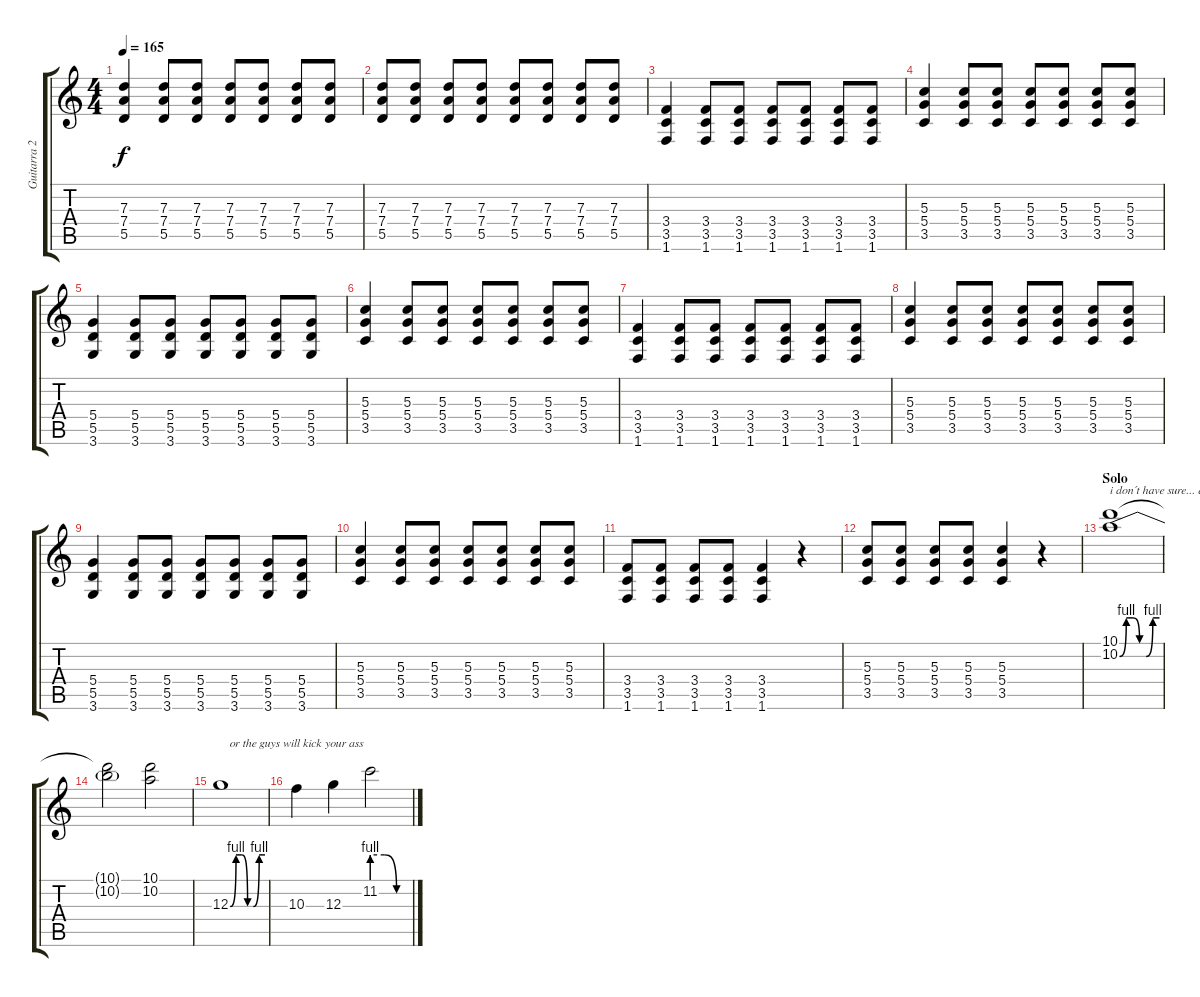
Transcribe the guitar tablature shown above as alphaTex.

\track ("Guitarra 2 - Erik" "Guitarra 2") {instrument distortionguitar}
\staff {score tabs}
\tuning (E4 B3 G3 D3 A2 E2) {hide}
\ts (4 4)
\tempo 165
\clef g2
\ks c
(7.3 7.4 5.5).4{dy f} (7.3 7.4 5.5).8 (7.3 7.4 5.5).8 (7.3 7.4 5.5).8 (7.3 7.4 5.5).8 (7.3 7.4 5.5).8 (7.3 7.4 5.5).8 |
(7.3 7.4 5.5).8 (7.3 7.4 5.5).8 (7.3 7.4 5.5).8 (7.3 7.4 5.5).8 (7.3 7.4 5.5).8 (7.3 7.4 5.5).8 (7.3 7.4 5.5).8 (7.3 7.4 5.5).8 |
(3.4 3.5 1.6).4 (3.4 3.5 1.6).8 (3.4 3.5 1.6).8 (3.4 3.5 1.6).8 (3.4 3.5 1.6).8 (3.4 3.5 1.6).8 (3.4 3.5 1.6).8 |
(5.3 5.4 3.5).4 (5.3 5.4 3.5).8 (5.3 5.4 3.5).8 (5.3 5.4 3.5).8 (5.3 5.4 3.5).8 (5.3 5.4 3.5).8 (5.3 5.4 3.5).8 |
(5.4 5.5 3.6).4 (5.4 5.5 3.6).8 (5.4 5.5 3.6).8 (5.4 5.5 3.6).8 (5.4 5.5 3.6).8 (5.4 5.5 3.6).8 (5.4 5.5 3.6).8 |
(5.3 5.4 3.5).4 (5.3 5.4 3.5).8 (5.3 5.4 3.5).8 (5.3 5.4 3.5).8 (5.3 5.4 3.5).8 (5.3 5.4 3.5).8 (5.3 5.4 3.5).8 |
(3.4 3.5 1.6).4 (3.4 3.5 1.6).8 (3.4 3.5 1.6).8 (3.4 3.5 1.6).8 (3.4 3.5 1.6).8 (3.4 3.5 1.6).8 (3.4 3.5 1.6).8 |
(5.3 5.4 3.5).4 (5.3 5.4 3.5).8 (5.3 5.4 3.5).8 (5.3 5.4 3.5).8 (5.3 5.4 3.5).8 (5.3 5.4 3.5).8 (5.3 5.4 3.5).8 |
(5.4 5.5 3.6).4 (5.4 5.5 3.6).8 (5.4 5.5 3.6).8 (5.4 5.5 3.6).8 (5.4 5.5 3.6).8 (5.4 5.5 3.6).8 (5.4 5.5 3.6).8 |
(5.3 5.4 3.5).4 (5.3 5.4 3.5).8 (5.3 5.4 3.5).8 (5.3 5.4 3.5).8 (5.3 5.4 3.5).8 (5.3 5.4 3.5).8 (5.3 5.4 3.5).8 |
(3.4 3.5 1.6).8 (3.4 3.5 1.6).8 (3.4 3.5 1.6).8 (3.4 3.5 1.6).8 (3.4 3.5 1.6).4 r.4 |
(5.3 5.4 3.5).8 (5.3 5.4 3.5).8 (5.3 5.4 3.5).8 (5.3 5.4 3.5).8 (5.3 5.4 3.5).4 r.4 |
\section ("" "Solo")
(10.1 10.2{be (custom 0 0 10 4 20 4 30 0 40 0 50 4 60 4)}).1{txt "i don´t have sure... don´t play by this way" instrument overdrivenguitar} |
(10.1{t} 10.2{t}).2 (10.1 10.2).2 |
12.3{be (custom 0 0 10 4 20 4 30 0 40 0 50 4 60 4)}.1{txt "   or the guys will kick your ass"} |
10.3.4 12.3.4 11.2{be (custom 0 4 20 4 40 0 60 0)}.2
